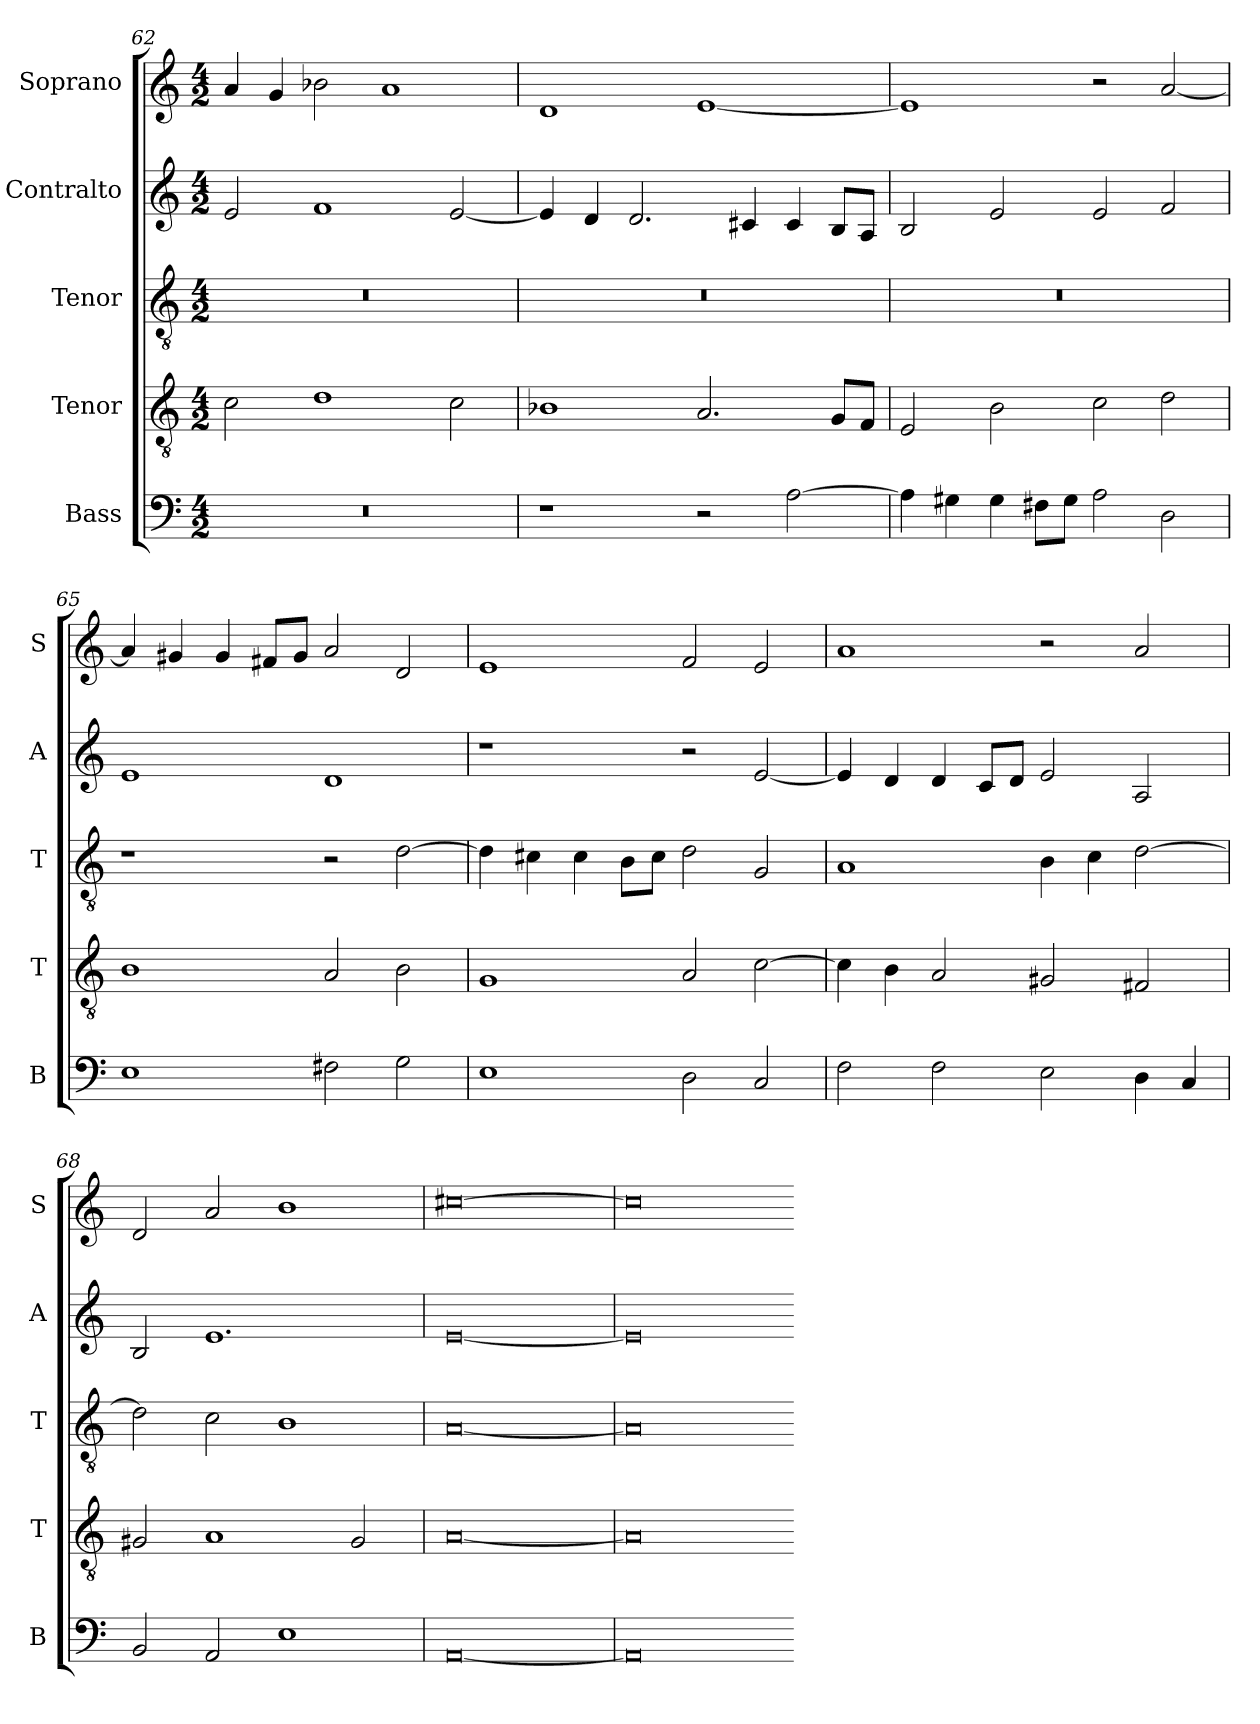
**kern	**kern	**kern	**kern	**kern
*part5	*part4	*part3	*part2	*part1
*staff5	*staff4	*staff3	*staff2	*staff1
*I"Bass	*I"Tenor	*I"Tenor	*I"Contralto	*I"Soprano
*I'B	*I'T	*I'T	*I'A	*I'S
*clefF4	*clefGv2	*clefGv2	*clefG2	*clefG2
*k[]	*k[]	*k[]	*k[]	*k[]
*D:dor	*D:dor	*D:dor	*D:dor	*D:dor
*M4/2	*M4/2	*M4/2	*M4/2	*M4/2
=62	=62	=62	=62	=62
0r	2c	0r	2e	4a
.	.	.	.	4g
.	1d	.	1f	2b-X
.	.	.	.	1a
.	2c	.	[2e	.
=63	=63	=63	=63	=63
1r	1B-X	0r	4e]	1d
.	.	.	4d	.
.	.	.	2.d	.
2r	2.A	.	.	[1e
.	.	.	4c#X	.
[2A	.	.	4c#	.
.	8G/L	.	8B/L	.
.	8F/J	.	8A/J	.
=64	=64	=64	=64	=64
4A]	2E	0r	2B	1e]
4G#X	.	.	.	.
4G#	2B	.	2e	.
8F#X\L	.	.	.	.
8G#\J	.	.	.	.
2A	2c	.	2e	2r
2D	2d	.	2f	[2a
=65	=65	=65	=65	=65
1E	1B	1r	1e	4a]
.	.	.	.	4g#X
.	.	.	.	4g#
.	.	.	.	8f#X/L
.	.	.	.	8g#/J
2F#X	2A	2r	1d	2a
2G	2B	[2d	.	2d
=66	=66	=66	=66	=66
1E	1G	4d]	1r	1e
.	.	4c#X	.	.
.	.	4c#	.	.
.	.	8B\L	.	.
.	.	8c#\J	.	.
2D	2A	2d	2r	2f
2C	[2c	2G	[2e	2e
=67	=67	=67	=67	=67
2F	4c]	1A	4e]	1a
.	4B	.	4d	.
2F	2A	.	4d	.
.	.	.	8c/L	.
.	.	.	8d/J	.
2E	2G#X	4B	2e	2r
.	.	4c	.	.
4D	2F#X	[2d	2A	2a
4C	.	.	.	.
=68	=68	=68	=68	=68
2BB	2G#X	2d]	2B	2d
2AA	1A	2c	1.e	2a
1E	.	1B	.	1b
.	2G#	.	.	.
=69	=69	=69	=69	=69
[0AA	[0A	[0A	[0e	[0cc#X
=70	=70	=70	=70	=70
0AA]	0A]	0A]	0e]	0cc#]
=-	=-	=-	=-	=-
*-	*-	*-	*-	*-
